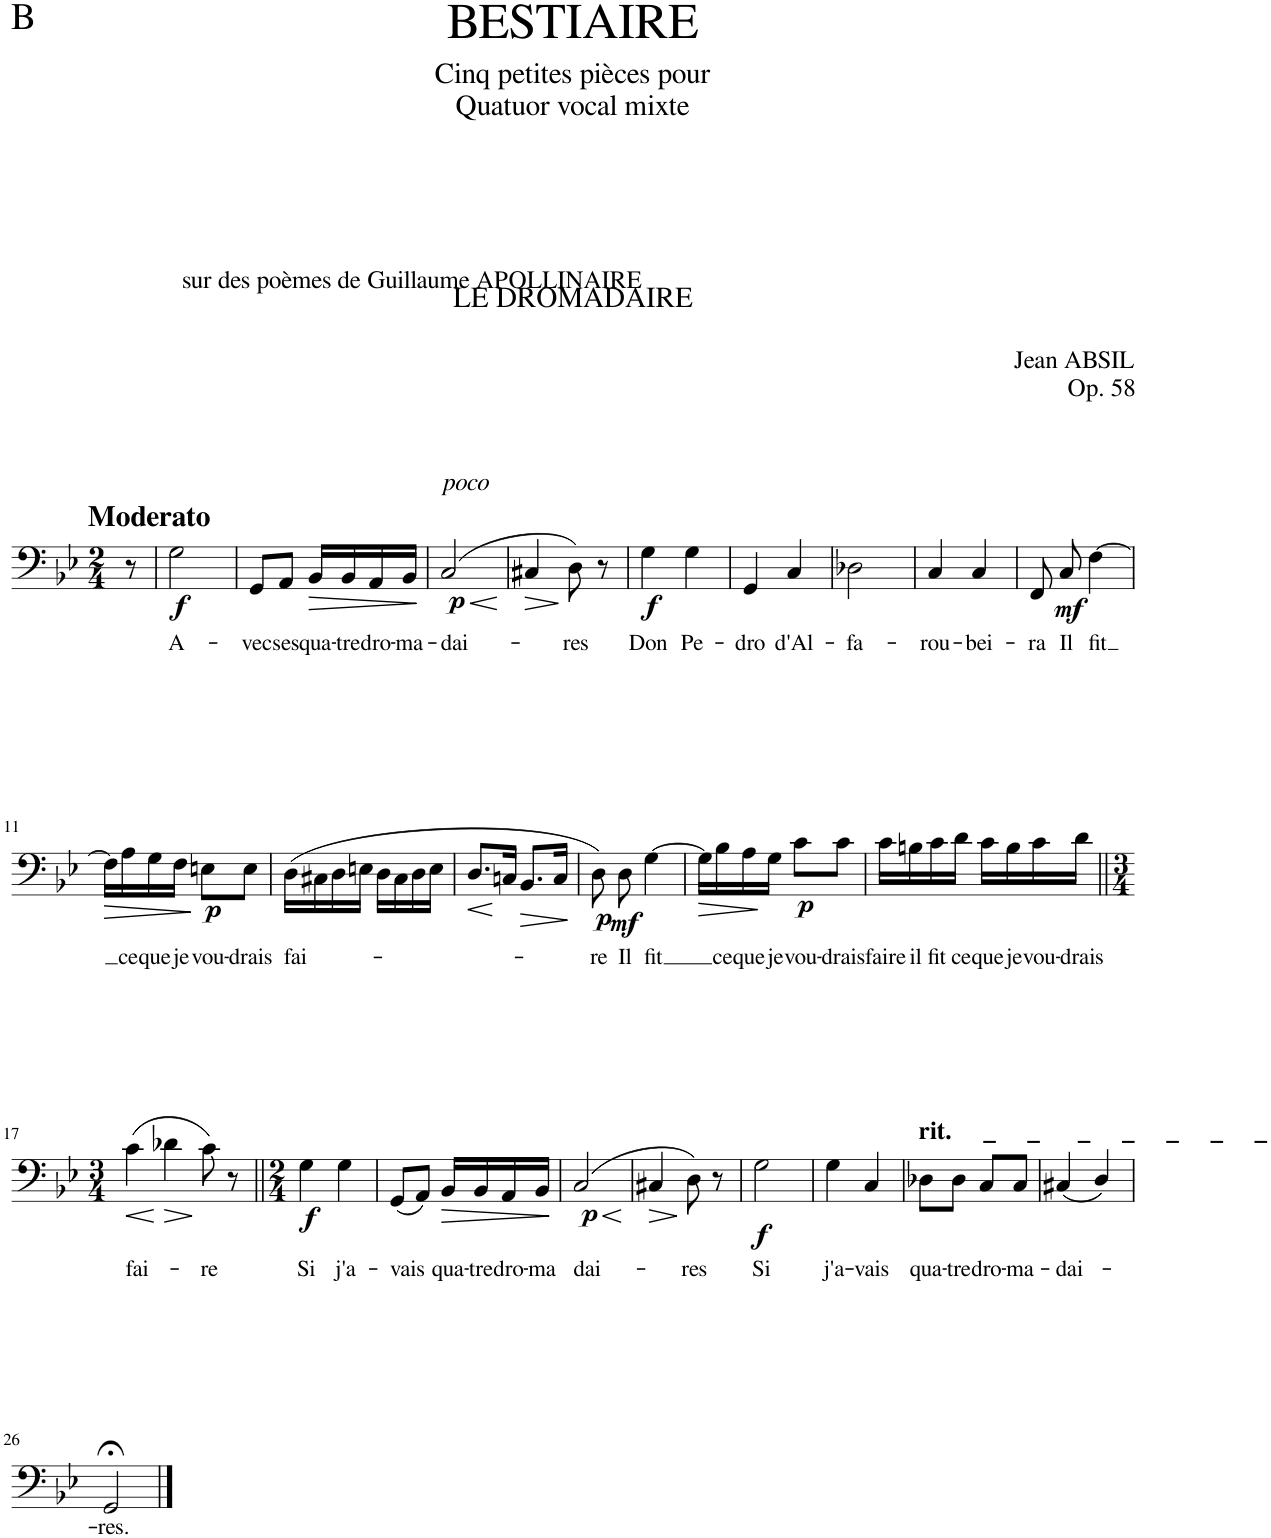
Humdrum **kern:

**kern	**text	**dynam
*part1	*part1	*part1
*staff1	*staff1	*staff1
*I"BASSE	*	*
*clefF4	*	*
*k[b-e-]	*	*
*M2/4	*	*
=1	=1	=1
!LO:TX:a:B:t=Moderato	!	!
8r	.	.
=2	=2	=2
!	!LO:LY:b	!LO:DY:b
2G\	A-	f
=3	=3	=3
!	!LO:LY:b	!
8GG/L	-vec	.
!	!LO:LY:b	!
8AA/J	ses	.
!	!LO:LY:b	!LO:HP:b
16BB-/LL	qua-	>
!	!LO:LY:b	!
16BB-/	-tre	.
!	!LO:LY:b	!
16AA/	dro-	.
!	!LO:LY:b	!
16BB-/JJ	-ma-	.
.	.	]
=4	=4	=4
!LO:TX:a:i:t=poco	!	!
!	!LO:LY:b	!LO:HP:b
!	!	!LO:DY:n=1:b
(2C/	-dai-	< p
.	.	[
=5	=5	=5
!	!	!LO:HP:b
4C#X/	.	>
!	!LO:LY:b	!
8D\)	-res	]
8r	.	.
=6	=6	=6
!	!LO:LY:b	!LO:DY:b
4G\	Don	f
!	!LO:LY:b	!
4G\	Pe-	.
=7	=7	=7
!	!LO:LY:b	!
4GG/	-dro	.
!	!LO:LY:b	!
4C/	d'Al-	.
=8	=8	=8
!	!LO:LY:b	!
2D-X\	-fa-	.
=9	=9	=9
!	!LO:LY:b	!
4C/	-rou-	.
!	!LO:LY:b	!
4C/	-bei-	.
=10	=10	=10
!	!LO:LY:b	!
8FF/	-ra	.
!	!LO:LY:b	!LO:DY:b
8C/	Il	mf
!	!LO:LY:b	!
[4F\	fit	.
!!LO:LB:g=z
=11	=11	=11
!	!	!LO:HP:b
16F\LL]	.	>
!	!LO:LY:b	!
16A\	ce	.
!	!LO:LY:b	!
16G\	que	.
!	!LO:LY:b	!
16F\JJ	je	.
!	!LO:LY:b	!LO:DY:n=1:b
8En\L	vou-	] p
!	!LO:LY:b	!
8E\J	-drais	.
=12	=12	=12
!	!LO:LY:b	!
(16D\LL	fai-	.
16C#X\	.	.
16D\	.	.
16En\JJ	.	.
16D\LL	.	.
16C#\	.	.
16D\	.	.
16E\JJ	.	.
=13	=13	=13
!	!	!LO:HP:b
8.D/L	.	<
16Cn/Jk	.	[
!	!	!LO:HP:b
8.BB-/L	.	>
16C/Jk	.	.
.	.	]
=14	=14	=14
!	!LO:LY:b	!LO:DY:b
8D\)	-re	p
!	!LO:LY:b	!LO:DY:b
8D\	Il	mf
!	!LO:LY:b	!
[4G\	fit	.
=15	=15	=15
!	!	!LO:HP:b
16G\LL]	.	>
!	!LO:LY:b	!
16B-\	ce	.
!	!LO:LY:b	!
16A\	que	.
!	!LO:LY:b	!
16G\JJ	je	]
!	!LO:LY:b	!LO:DY:b
8c\L	vou-	p
!	!LO:LY:b	!
8c\J	-drais	.
=16	=16	=16
!	!LO:LY:b	!
16c\LL	faire	.
!	!LO:LY:b	!
16Bn\	il	.
!	!LO:LY:b	!
16c\	fit	.
!	!LO:LY:b	!
16d\JJ	ce	.
!	!LO:LY:b	!
16c\LL	que	.
!	!LO:LY:b	!
16B\	je	.
!	!LO:LY:b	!
16c\	vou-	.
!	!LO:LY:b	!
16d\JJ	-drais	.
!!LO:LB:g=z
=17||	=17||	=17||
*M3/4	*	*
!	!LO:LY:b	!LO:HP:b
(4c\	fai-	<
!	!	!LO:HP:n=1:b
4d-X\	.	[ >
!	!LO:LY:b	!
8c\)	-re	]
8r	.	.
=18||	=18||	=18||
*M2/4	*	*
!	!LO:LY:b	!LO:DY:b
4G\	Si	f
!	!LO:LY:b	!
4G\	j'a-	.
=19	=19	=19
!	!LO:LY:b	!
(8GG/L	-vais	.
8AA/J)	.	.
!	!LO:LY:b	!LO:HP:b
16BB-/LL	qua-	>
!	!LO:LY:b	!
16BB-/	-tre	.
!	!LO:LY:b	!
16AA/	dro-	.
!	!LO:LY:b	!
16BB-/JJ	-ma	.
.	.	]
=20	=20	=20
!	!LO:LY:b	!LO:HP:b
!	!	!LO:DY:n=1:b
(2C/	dai-	< p
.	.	[
=21	=21	=21
!	!	!LO:HP:b
4C#X/	.	>
!	!LO:LY:b	!
8D\)	-res	]
8r	.	.
=22	=22	=22
!	!LO:LY:b	!LO:DY:b
2G\	Si	f
=23	=23	=23
!	!LO:LY:b	!
4G\	j'a-	.
!	!LO:LY:b	!
4C/	-vais	.
=24	=24	=24
!LO:TX:a:B:t=rit.     _     _      _     _     _     _     _	!	!
!	!LO:LY:b	!
8D-X\L	qua-	.
!	!LO:LY:b	!
8D-\J	-tre	.
!	!LO:LY:b	!
8C/L	dro-	.
!	!LO:LY:b	!
8C/J	-ma-	.
=25	=25	=25
!	!LO:LY:b	!
(4C#X/	-dai-	.
4D/)	.	.
!!LO:LB:g=z
=26	=26	=26
!	!LO:LY:b	!
2GG;</	-res.	.
==	==	==
*-	*-	*-
